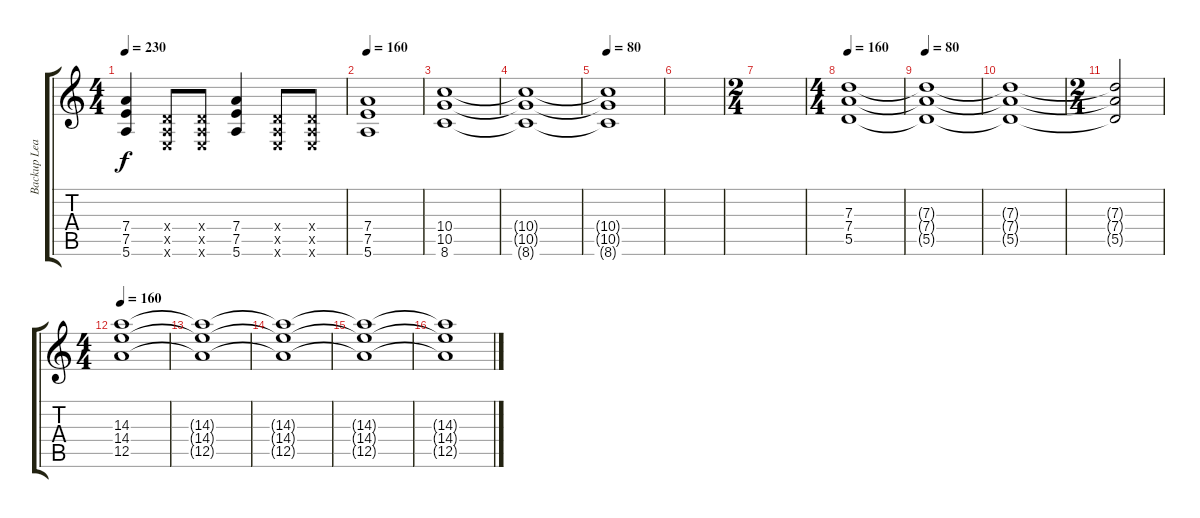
\track ("Backup Lead" "Backup Lea") {instrument distortionguitar}
\staff {score tabs}
\tuning (E4 B3 G3 D3 A2 E2) {hide}
\ts (4 4)
\tempo 230
\clef g2
\ks c
(7.4 7.5 5.6).4{dy f} (0.4{x} 0.5{x} 0.6{x}).8 (0.4{x} 0.5{x} 0.6{x}).8 (7.4 7.5 5.6).4 (0.4{x} 0.5{x} 0.6{x}).8 (0.4{x} 0.5{x} 0.6{x}).8 |
\tempo 160
(7.4 7.5 5.6).1 |
(10.4 10.5 8.6).1 |
(10.4{t} 10.5{t} 8.6{t}).1 |
\tempo 80
(10.4{t} 10.5{t} 8.6{t}).1 |
|
\ts (2 4)
|
\ts (4 4)
\tempo 160
(7.3 7.4 5.5).1 |
\tempo 80
(7.3{t} 7.4{t} 5.5{t}).1 |
(7.3{t} 7.4{t} 5.5{t}).1 |
\ts (2 4)
(7.3{t} 7.4{t} 5.5{t}).2 |
\ts (4 4)
\tempo 160
(14.3 14.4 12.5).1 |
(14.3{t} 14.4{t} 12.5{t}).1 |
(14.3{t} 14.4{t} 12.5{t}).1 |
(14.3{t} 14.4{t} 12.5{t}).1 |
(14.3{t} 14.4{t} 12.5{t}).1
